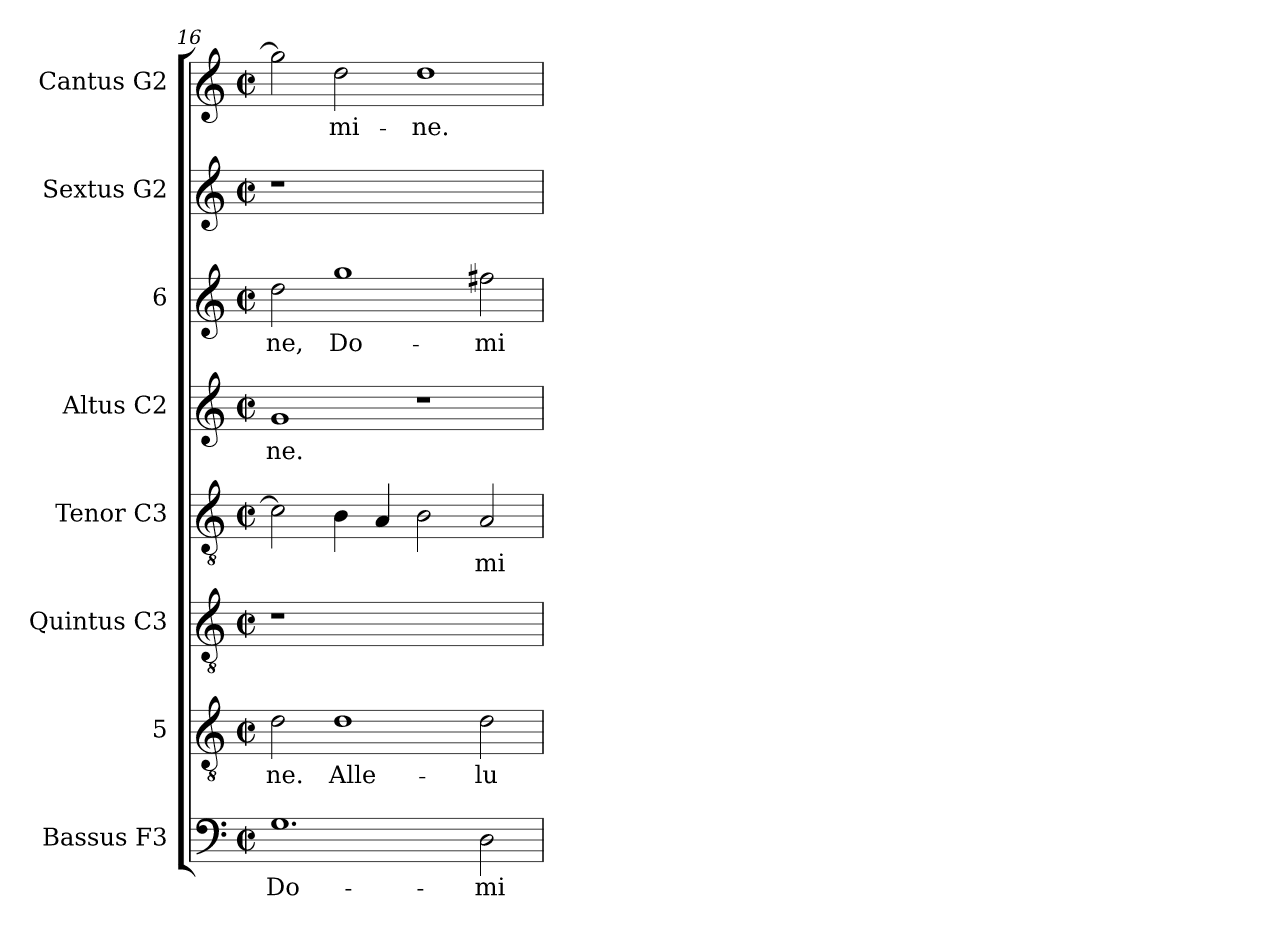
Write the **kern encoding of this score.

**kern	**text	**kern	**text	**kern	**kern	**text	**kern	**text	**kern	**text	**kern	**kern	**text
*part8	*part8	*part7	*part7	*part6	*part5	*part5	*part4	*part4	*part3	*part3	*part2	*part1	*part1
*staff8	*staff8	*staff7	*staff7	*staff6	*staff5	*staff5	*staff4	*staff4	*staff3	*staff3	*staff2	*staff1	*staff1
*I"Bassus  F3	*	*I"5	*	*I"Quintus  C3	*I"Tenor  C3	*	*I"Altus  C2	*	*I"6	*	*I"Sextus  G2	*I"Cantus  G2	*
*I'B	*	*	*	*	*I'T	*	*I'A	*	*	*	*	*I'C	*
*clefF4	*	*clefGv2	*	*clefGv2	*clefGv2	*	*clefG2	*	*clefG2	*	*clefG2	*clefG2	*
*k[]	*	*k[]	*	*k[]	*k[]	*	*k[]	*	*k[]	*	*k[]	*k[]	*
*C:	*	*C:	*	*C:	*C:	*	*C:	*	*C:	*	*C:	*C:	*
*M2/2	*	*M2/2	*	*M2/2	*M2/2	*	*M2/2	*	*M2/2	*	*M2/2	*M2/2	*
*met(c|)	*	*met(c|)	*	*met(c|)	*met(c|)	*	*met(c|)	*	*met(c|)	*	*met(c|)	*met(c|)	*
=16	=16	=16	=16	=16	=16	=16	=16	=16	=16	=16	=16	=16	=16
!	!LO:LY:b:cj	!	!LO:LY:b:cj	!	!	!LO:LY:b:cj	!	!LO:LY:b:cj	!	!LO:LY:b:cj	!	!	!LO:LY:b:cj
1.G	Do-	2d\	-ne.	1r	2c\]	--	1g	-ne.	2dd\	-ne,	1r	2gg\]	--
!	!	!	!LO:LY:b:cj	!	!	!LO:LY:b:cj	!	!	!	!LO:LY:b:cj	!	!	!LO:LY:b:cj
.	.	1d	Alle-	.	4B\	--	.	.	1gg	Do-	.	2dd\	-mi-
!	!	!	!	!	!	!LO:LY:b:cj	!	!	!	!	!	!	!
.	.	.	.	.	4A/	--	.	.	.	.	.	.	.
!	!	!	!	!	!	!LO:LY:b:cj	!	!	!	!	!	!	!LO:LY:b:cj
.	.	.	.	1ryy	2B\	--	1r	.	.	.	1ryy	1dd	-ne.
!	!LO:LY:b:cj	!	!LO:LY:b:cj	!	!	!LO:LY:b:cj	!	!	!	!LO:LY:b:cj	!	!	!
2D\	-mi-	2d\	-lu-	.	2A/	-mi-	.	.	2ff#X\	-mi-	.	.	.
=	=	=	=	=	=	=	=	=	=	=	=	=	=
*-	*-	*-	*-	*-	*-	*-	*-	*-	*-	*-	*-	*-	*-
